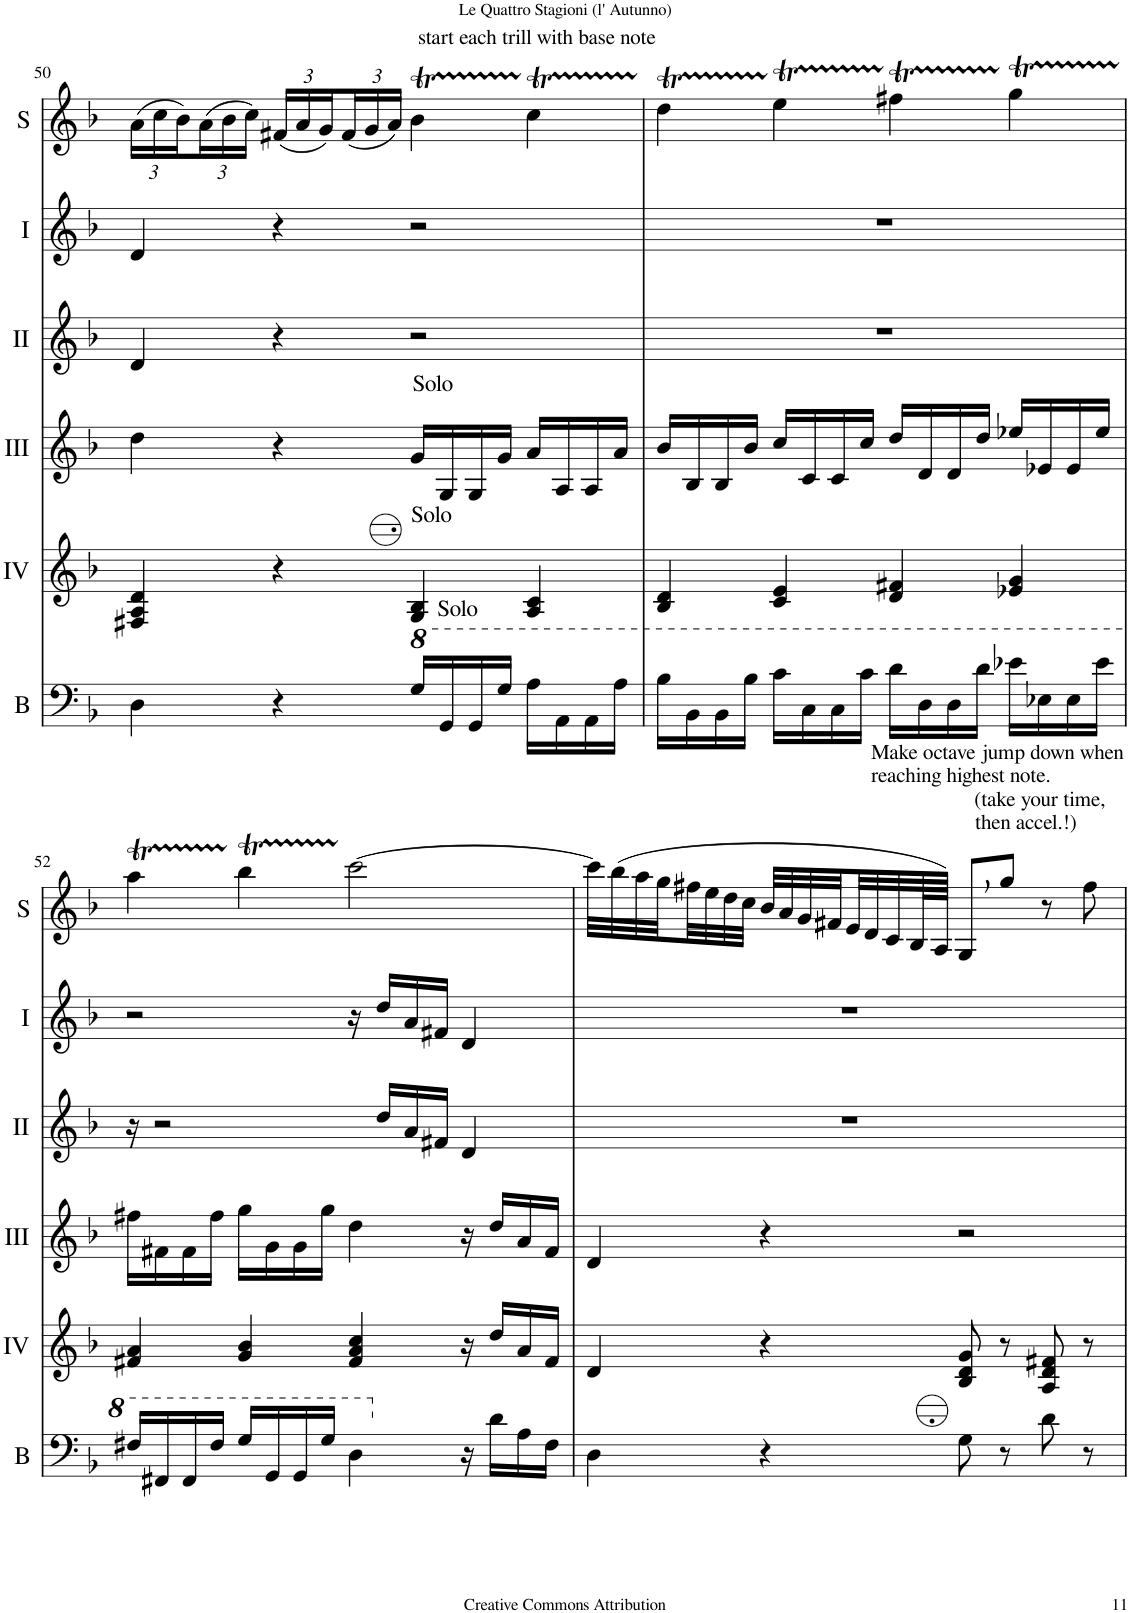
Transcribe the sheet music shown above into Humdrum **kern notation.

**kern	**kern	**kern	**kern	**kern	**kern
*part6	*part5	*part4	*part3	*part2	*part1
*staff6	*staff5	*staff4	*staff3	*staff2	*staff1
*I"Bass	*I"Acc. 4	*I"Acc. 3	*I"Acc. 2	*I"Acc. 1	*I"Acc. Solo
*I'B	*	*	*	*	*I'S
!!LO:PB:g=z
*clefF4	*clefG2	*clefG2	*clefG2	*clefG2	*clefG2
*Trd7c12	*	*Trd7c12	*	*	*
*k[b-]	*k[b-]	*k[b-]	*k[b-]	*k[b-]	*k[b-]
*M4/4	*M4/4	*M4/4	*M4/4	*M4/4	*M4/4
*met(c)	*met(c)	*met(c)	*met(c)	*met(c)	*met(c)
*	*	*	*	*	*Xbrackettup
=50	=50	=50	=50	=50	=50
4D\	4F#X/ 4A/ 4d/	4dd\	4d/	4d/	(24a\LL
.	.	.	.	.	24cc\
.	.	.	.	.	24b-\)
.	.	.	.	.	(24a\
.	.	.	.	.	24b-\
.	.	.	.	.	24cc\JJ)
4r	4r	4r	4r	4r	(24f#X/LL
.	.	.	.	.	24a/
.	.	.	.	.	24g/)
.	.	.	.	.	(24f#/
.	.	.	.	.	24g/
.	.	.	.	.	24a/JJ)
*8va	*	*	*	*	*
!	!	!	!	!	!LO:TX:a:t=start each trill with base note
!	!	!LO:TX:a:t=Solo	!	!	!
!	!LO:TX:a:t=Solo	!	!	!	!
!LO:TX:a:t=Solo	!	!	!	!	!
16g/LL	4G/ 4B-/	16g/LL	2r	2r	4b-T\
16G/	.	16G/	.	.	.
16G/	.	16G/	.	.	.
16g/JJ	.	16g/JJ	.	.	.
16a\LL	4A/ 4c/	16a/LL	.	.	4ccT\
16A\	.	16A/	.	.	.
16A\	.	16A/	.	.	.
16a\JJ	.	16a/JJ	.	.	.
=51	=51	=51	=51	=51	=51
16b-\LL	4B-/ 4d/	16b-/LL	1r	1r	4ddT\
16B-\	.	16B-/	.	.	.
16B-\	.	16B-/	.	.	.
16b-\JJ	.	16b-/JJ	.	.	.
16cc\LL	4c/ 4e/	16cc/LL	.	.	4eet\
16c\	.	16c/	.	.	.
16c\	.	16c/	.	.	.
16cc\JJ	.	16cc/JJ	.	.	.
!LO:TX:b:t=Make octave jump down when	!	!	!	!	!
!LO:TX:b:t=reaching highest note.	!	!	!	!	!
16dd\LL	4d/ 4f#X/	16dd/LL	.	.	4ff#Xt\
16d\	.	16d/	.	.	.
16d\	.	16d/	.	.	.
16dd\JJ	.	16dd/JJ	.	.	.
16ee-X\LL	4e-X/ 4g/	16ee-X/LL	.	.	4ggT\
16e-X\	.	16e-X/	.	.	.
16e-\	.	16e-/	.	.	.
16ee-\JJ	.	16ee-/JJ	.	.	.
!!LO:LB:g=z
=52	=52	=52	=52	=52	=52
16f#X/LL	4f#X/ 4a/	16ff#X\LL	16r	2r	4aat\
16F#X/	.	16f#X\	2r	.	.
16F#/	.	16f#\	.	.	.
16f#/JJ	.	16ff#\JJ	.	.	.
16g/LL	4g/ 4b-/	16gg\LL	.	.	4bb-T\
16G/	.	16g\	.	.	.
16G/	.	16g\	.	.	.
16g/JJ	.	16gg\JJ	.	.	.
4d\	4f#/ 4a/ 4cc/	4dd\	.	16r	[2ccc\
.	.	.	16dd/LL	16dd/LL	.
.	.	.	16a/	16a/	.
.	.	.	16f#X/JJ	16f#X/JJ	.
*X8va	*	*	*	*	*
16r	16r	16r	4d/	4d/	.
16d\LL	16dd/LL	16dd/LL	.	.	.
16A\	16a/	16a/	.	.	.
16F#\JJ	16f#/JJ	16f#/JJ	.	.	.
=53	=53	=53	=53	=53	=53
4D\	4d/	4d/	1r	1r	32ccc\LLL]
.	.	.	.	.	(32bb-\
.	.	.	.	.	32aa\
.	.	.	.	.	32gg\
.	.	.	.	.	32ff#X\
.	.	.	.	.	32ee\
.	.	.	.	.	32dd\
.	.	.	.	.	32cc\JJJ
4r	4r	4r	.	.	32b-/LLL
.	.	.	.	.	32a/
.	.	.	.	.	32g/
.	.	.	.	.	32f#X/
.	.	.	.	.	32e/
.	.	.	.	.	32d/
.	.	.	.	.	32c/
.	.	.	.	.	64B-/L
.	.	.	.	.	64A/JJJJ)
8G\	8B-/ 8d/ 8g/	2r	.	.	8G,/L
!	!	!	!	!	!LO:TX:a:t=(take your time,
!	!	!	!	!	!LO:TX:a:t=then accel.!)
8r	8r	.	.	.	8gg/J
8d\	8A/ 8d/ 8f#X/	.	.	.	8r
8r	8r	.	.	.	8ff#\
=	=	=	=	=	=
*-	*-	*-	*-	*-	*-
